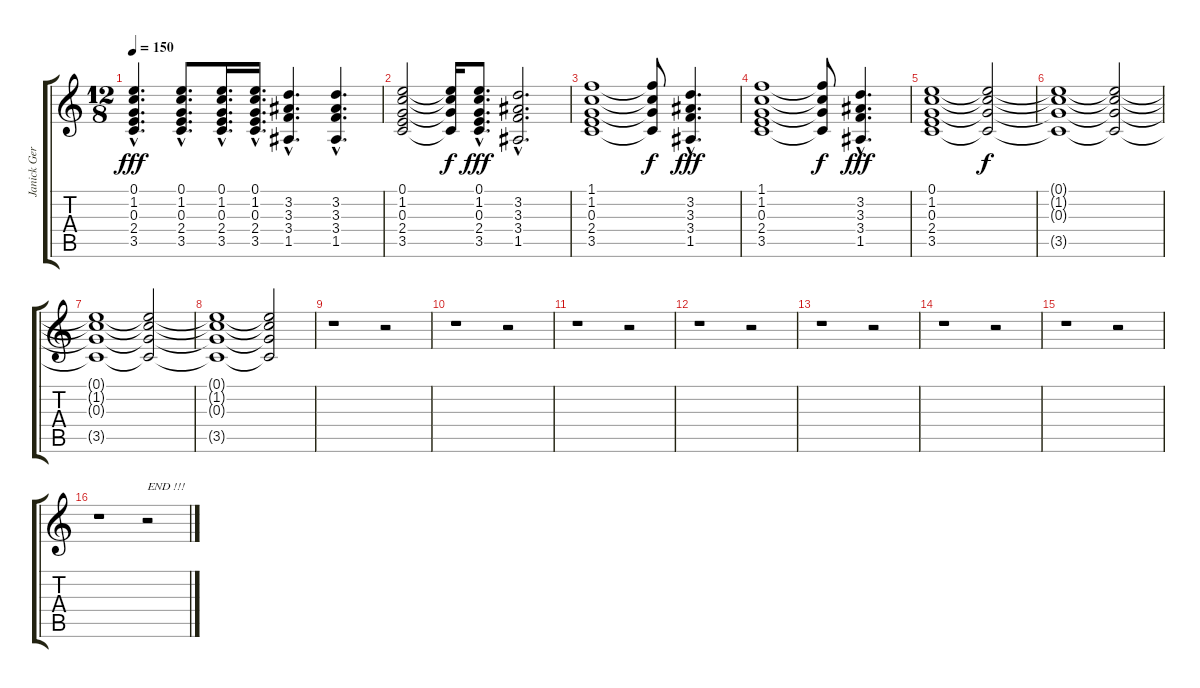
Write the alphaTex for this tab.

\track ("Janick Gers  ( guitar )" "Janick Ger") {instrument overdrivenguitar}
\staff {score tabs}
\tuning (E4 B3 G3 D3 A2 E2) {hide}
\ts (12 8)
\tempo 150
\clef g2
\ks c
(0.1{hac} 1.2{hac} 0.3{hac} 2.4{hac} 3.5{hac}).4{d dy fff} (0.1{hac} 1.2{hac} 0.3{hac} 2.4{hac} 3.5{hac}).8{d} (0.1{hac} 1.2{hac} 0.3{hac} 2.4{hac} 3.5{hac}).16{d} (0.1{hac} 1.2{hac} 0.3{hac} 2.4{hac} 3.5{hac}).16{d} (3.2{hac} 3.3{hac} 3.4{hac} 1.5{hac}).4{d} (3.2{hac} 3.3{hac} 3.4{hac} 1.5{hac}).4{d} |
(0.1 1.2 0.3 2.4 3.5).2 (0.1{t} 1.2{t} 0.3{t} 3.5{t}).16{dy f} (0.1{hac} 1.2{hac} 0.3{hac} 2.4{hac} 3.5{hac}).8{d dy fff} (3.2{hac} 3.3{hac} 3.4{hac} 1.5{hac}).2{d} |
(1.1 1.2 0.3 2.4 3.5).1 (1.1{t} 1.2{t} 0.3{t} 3.5{t}).8{dy f} (3.2{hac} 3.3{hac} 3.4{hac} 1.5{hac}).4{d dy fff} |
(1.1 1.2 0.3 2.4 3.5).1 (1.1{t} 1.2{t} 0.3{t} 3.5{t}).8{dy f} (3.2{hac} 3.3{hac} 3.4{hac} 1.5{hac}).4{d dy fff} |
(0.1 1.2 0.3 2.4 3.5).1 (0.1{t} 1.2{t} 0.3{t} 3.5{t}).2{dy f} |
(0.1{t} 1.2{t} 0.3{t} 3.5{t}).1 (0.1{t} 1.2{t} 0.3{t} 3.5{t}).2 |
(0.1{t} 1.2{t} 0.3{t} 3.5{t}).1 (0.1{t} 1.2{t} 0.3{t} 3.5{t}).2 |
(0.1{t} 1.2{t} 0.3{t} 3.5{t}).1 (0.1{t} 1.2{t} 0.3{t} 3.5{t}).2 |
r.1 r.2 |
r.1 r.2 |
r.1 r.2 |
r.1 r.2 |
r.1 r.2 |
r.1 r.2 |
r.1 r.2 |
r.1 r.2{txt "END !!!"}
